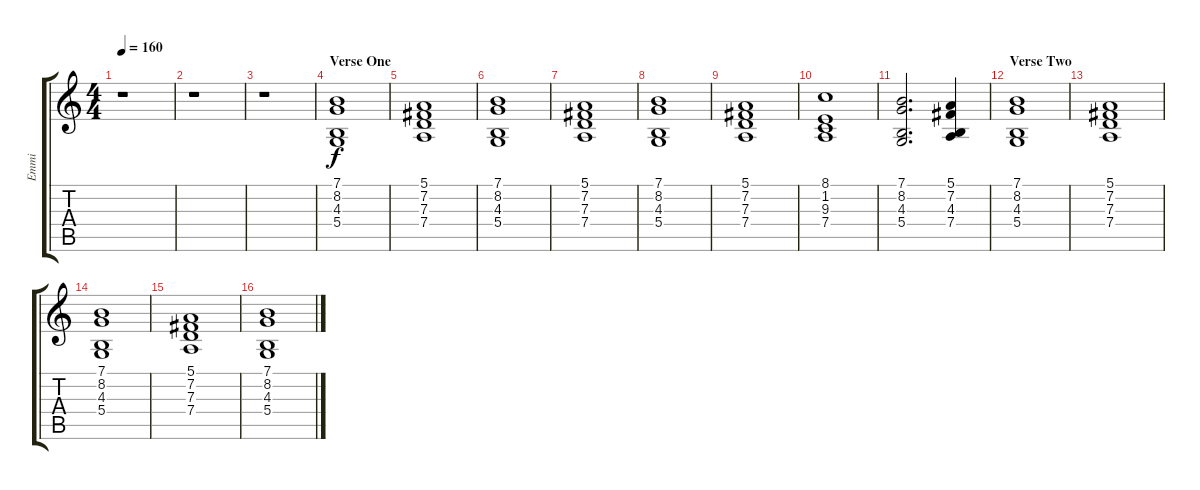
\track ("Emmi" "Emmi") {instrument stringensemble1}
\staff {score tabs}
\tuning (E4 B3 G3 D3 A2 E2) {hide}
\ts (4 4)
\tempo 160
\clef g2
\ks c
r.1{dy f} |
r.1 |
r.1 |
\section ("" "Verse One")
(7.1 8.2 4.3 5.4).1 |
(5.1 7.2 7.3 7.4).1 |
(7.1 8.2 4.3 5.4).1 |
(5.1 7.2 7.3 7.4).1 |
(7.1 8.2 4.3 5.4).1 |
(5.1 7.2 7.3 7.4).1 |
(8.1 1.2 9.3 7.4).1 |
(7.1 8.2 4.3 5.4).2{d} (5.1 7.2 4.3 7.4).4 |
\section ("" "Verse Two")
(7.1 8.2 4.3 5.4).1 |
(5.1 7.2 7.3 7.4).1 |
(7.1 8.2 4.3 5.4).1 |
(5.1 7.2 7.3 7.4).1 |
(7.1 8.2 4.3 5.4).1
